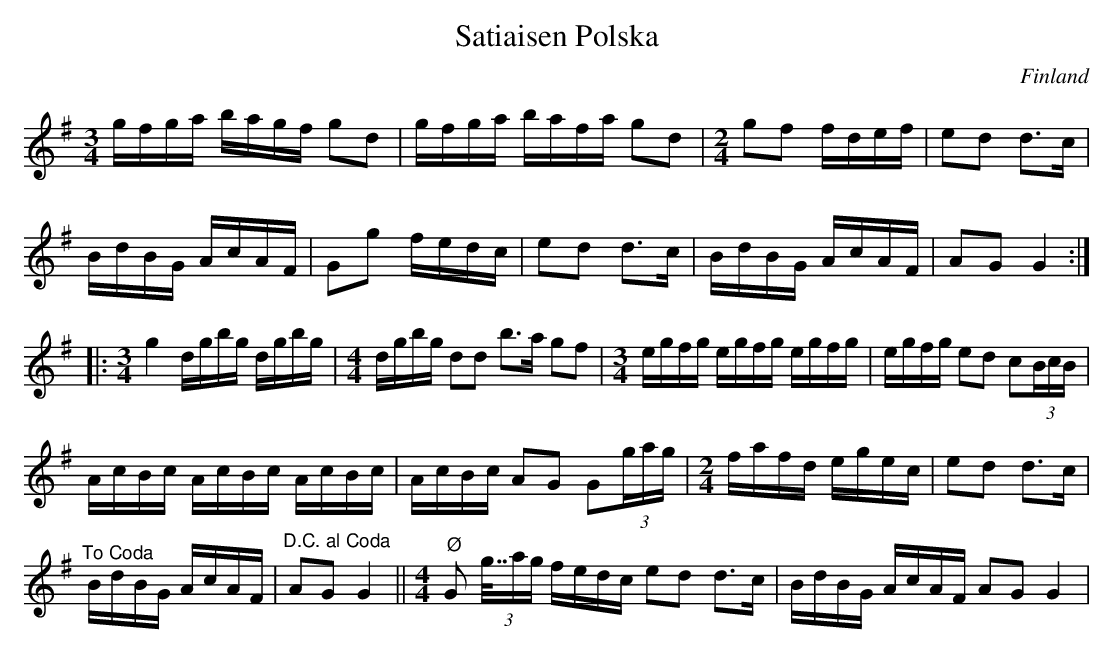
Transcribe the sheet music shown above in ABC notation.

X:1
Q:100
T:Satiaisen Polska
O:Finland
L:1/16
M:3/4
K:G
gfga bagf g2d2 | gfga bafa g2d2 |[M:2/4] g2f2 fdef | e2d2 d2>c2 |
 BdBG AcAF | G2g2 fedc | e2d2 d2>c2 | BdBG AcAF | A2G2 G4 ::
[M:3/4] g4 dgbg dgbg |[M:4/4] dgbg d2d2 b2>a2 g2f2 | [M:3/4] egfg egfg egfg | egfg e2d2 c2(3BcB |
 AcBc AcBc AcBc | AcBc A2G2 G2(3gag | [M:2/4] fafd egec | e2d2 d2>c2 | "^To Coda"
BdBG AcAF |"^D.C. al Coda"  A2G2 G4 || [M:4/4]"^Ø" G2 (3g63/64ag fedc e2d2 d2>c2 | BdBG AcAF A2G2 G4 |
